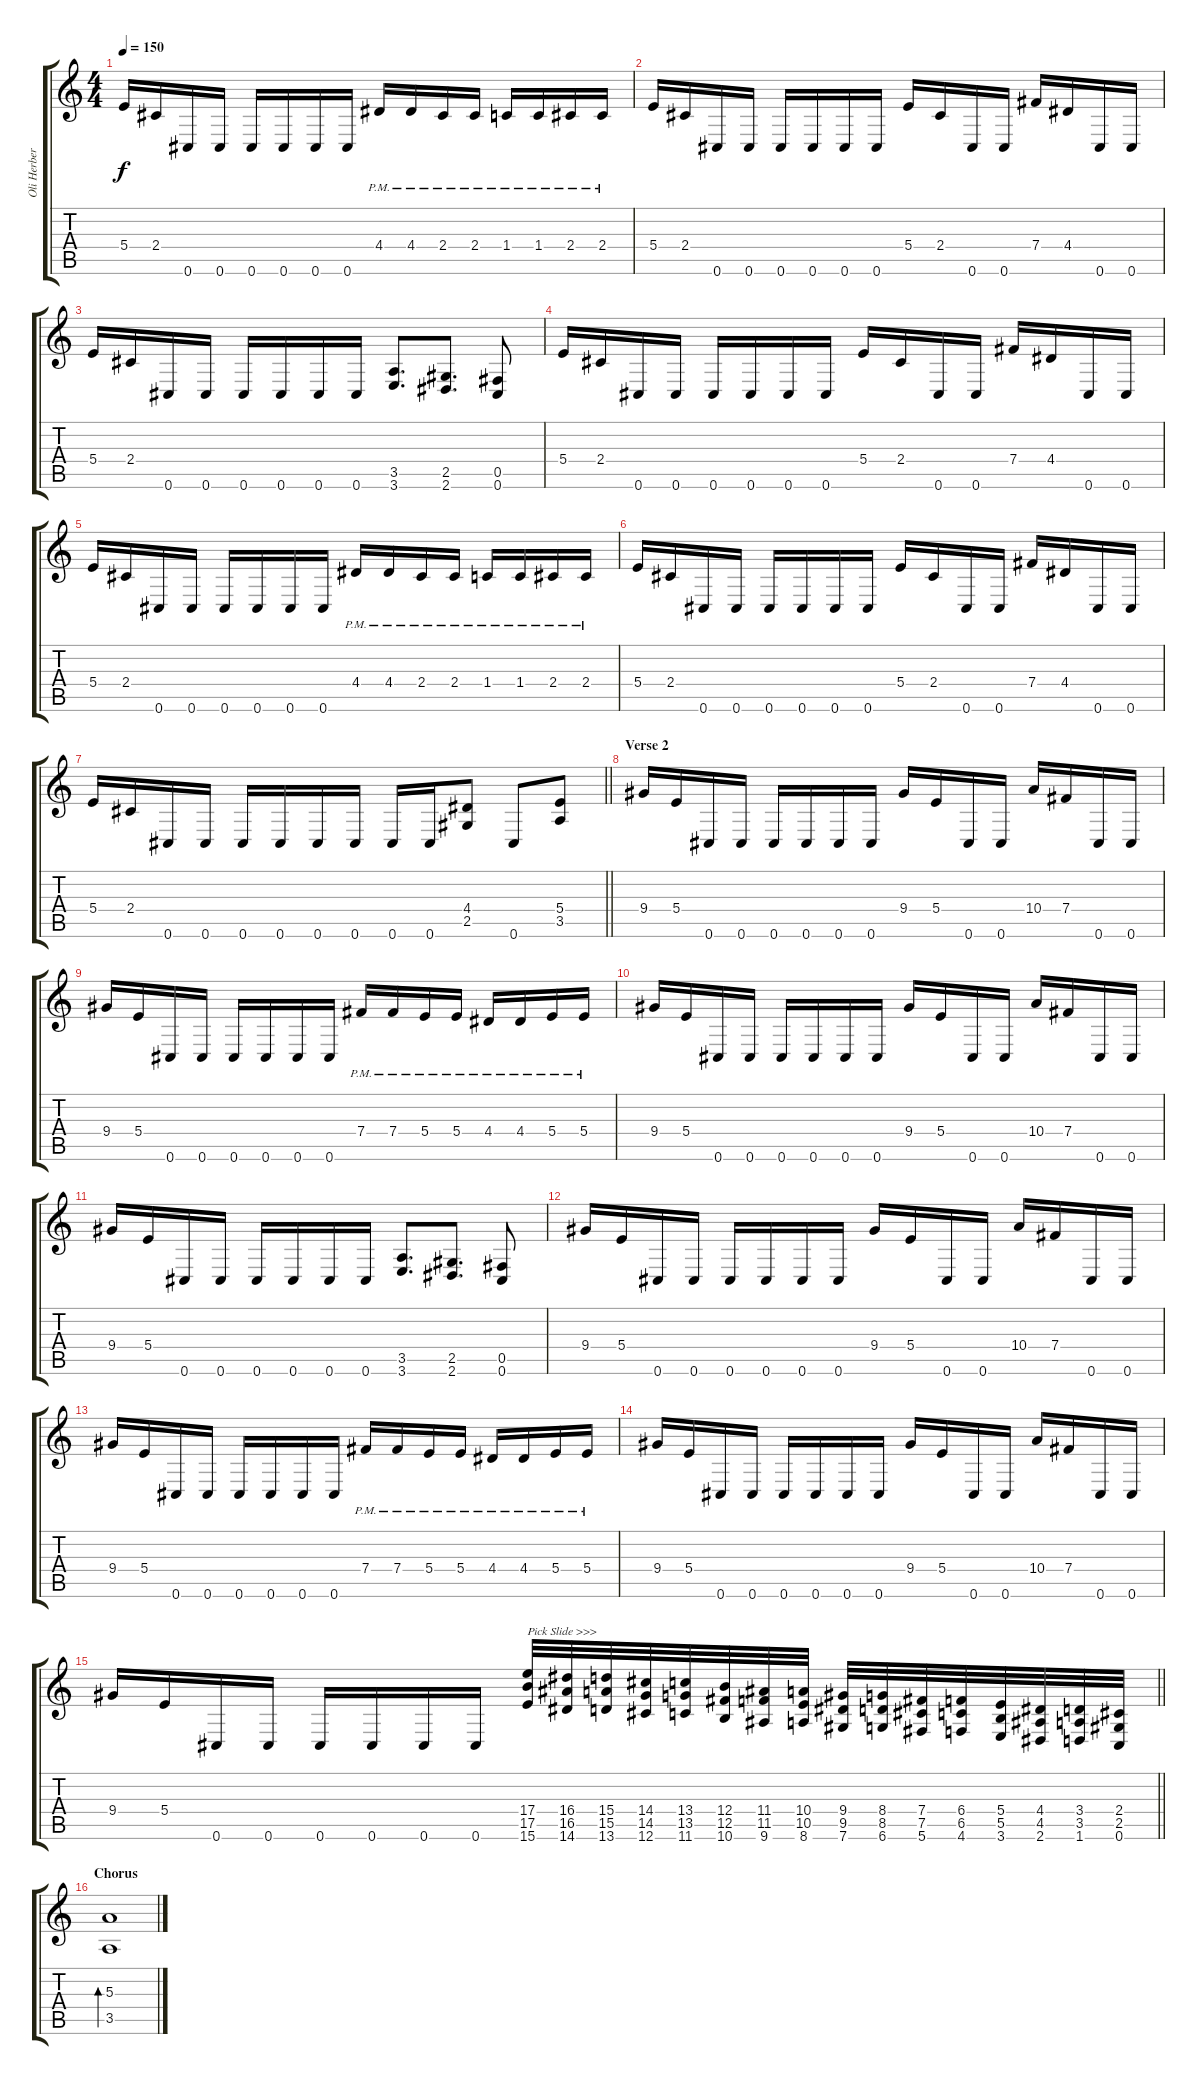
\track ("Oli Herbert" "Oli Herber") {instrument overdrivenguitar}
\staff {score tabs}
\tuning (Db4 Ab3 E3 B2 Gb2 Db2) {hide}
\ts (4 4)
\tempo 150
\clef g2
\ks c
5.4.16{dy f} 2.4.16 0.6.16 0.6.16 0.6.16 0.6.16 0.6.16 0.6.16 4.4{pm}.16 4.4{pm}.16 2.4{pm}.16 2.4{pm}.16 1.4{pm}.16 1.4{pm}.16 2.4{pm}.16 2.4{pm}.16 |
5.4.16 2.4.16 0.6.16 0.6.16 0.6.16 0.6.16 0.6.16 0.6.16 5.4.16 2.4.16 0.6.16 0.6.16 7.4.16 4.4.16 0.6.16 0.6.16 |
5.4.16 2.4.16 0.6.16 0.6.16 0.6.16 0.6.16 0.6.16 0.6.16 (3.5 3.6).8{d} (2.5 2.6).8{d} (0.5 0.6).8 |
5.4.16 2.4.16 0.6.16 0.6.16 0.6.16 0.6.16 0.6.16 0.6.16 5.4.16 2.4.16 0.6.16 0.6.16 7.4.16 4.4.16 0.6.16 0.6.16 |
5.4.16 2.4.16 0.6.16 0.6.16 0.6.16 0.6.16 0.6.16 0.6.16 4.4{pm}.16 4.4{pm}.16 2.4{pm}.16 2.4{pm}.16 1.4{pm}.16 1.4{pm}.16 2.4{pm}.16 2.4{pm}.16 |
5.4.16 2.4.16 0.6.16 0.6.16 0.6.16 0.6.16 0.6.16 0.6.16 5.4.16 2.4.16 0.6.16 0.6.16 7.4.16 4.4.16 0.6.16 0.6.16 |
\barLineRight lightlight
5.4.16 2.4.16 0.6.16 0.6.16 0.6.16 0.6.16 0.6.16 0.6.16 0.6.16 0.6.16 (4.4 2.5).8 0.6.8 (5.4 3.5).8 |
\section ("" "Verse 2")
9.4.16 5.4.16 0.6.16 0.6.16 0.6.16 0.6.16 0.6.16 0.6.16 9.4.16 5.4.16 0.6.16 0.6.16 10.4.16 7.4.16 0.6.16 0.6.16 |
9.4.16 5.4.16 0.6.16 0.6.16 0.6.16 0.6.16 0.6.16 0.6.16 7.4{pm}.16 7.4{pm}.16 5.4{pm}.16 5.4{pm}.16 4.4{pm}.16 4.4{pm}.16 5.4{pm}.16 5.4{pm}.16 |
9.4.16 5.4.16 0.6.16 0.6.16 0.6.16 0.6.16 0.6.16 0.6.16 9.4.16 5.4.16 0.6.16 0.6.16 10.4.16 7.4.16 0.6.16 0.6.16 |
9.4.16 5.4.16 0.6.16 0.6.16 0.6.16 0.6.16 0.6.16 0.6.16 (3.5 3.6).8{d} (2.5 2.6).8{d} (0.5 0.6).8 |
9.4.16 5.4.16 0.6.16 0.6.16 0.6.16 0.6.16 0.6.16 0.6.16 9.4.16 5.4.16 0.6.16 0.6.16 10.4.16 7.4.16 0.6.16 0.6.16 |
9.4.16 5.4.16 0.6.16 0.6.16 0.6.16 0.6.16 0.6.16 0.6.16 7.4{pm}.16 7.4{pm}.16 5.4{pm}.16 5.4{pm}.16 4.4{pm}.16 4.4{pm}.16 5.4{pm}.16 5.4{pm}.16 |
9.4.16 5.4.16 0.6.16 0.6.16 0.6.16 0.6.16 0.6.16 0.6.16 9.4.16 5.4.16 0.6.16 0.6.16 10.4.16 7.4.16 0.6.16 0.6.16 |
\barLineRight lightlight
9.4.16 5.4.16 0.6.16 0.6.16 0.6.16 0.6.16 0.6.16 0.6.16 (17.4 17.5 15.6).32{txt "Pick Slide >>>" instrument guitarfretnoise} (16.4 16.5 14.6).32 (15.4 15.5 13.6).32 (14.4 14.5 12.6).32 (13.4 13.5 11.6).32 (12.4 12.5 10.6).32 (11.4 11.5 9.6).32 (10.4 10.5 8.6).32 (9.4 9.5 7.6).32 (8.4 8.5 6.6).32 (7.4 7.5 5.6).32 (6.4 6.5 4.6).32 (5.4 5.5 3.6).32 (4.4 4.5 2.6).32 (3.4 3.5 1.6).32 (2.4 2.5 0.6).32 |
\section ("" "Chorus")
(5.3 3.5).1{bd 60 instrument overdrivenguitar}
